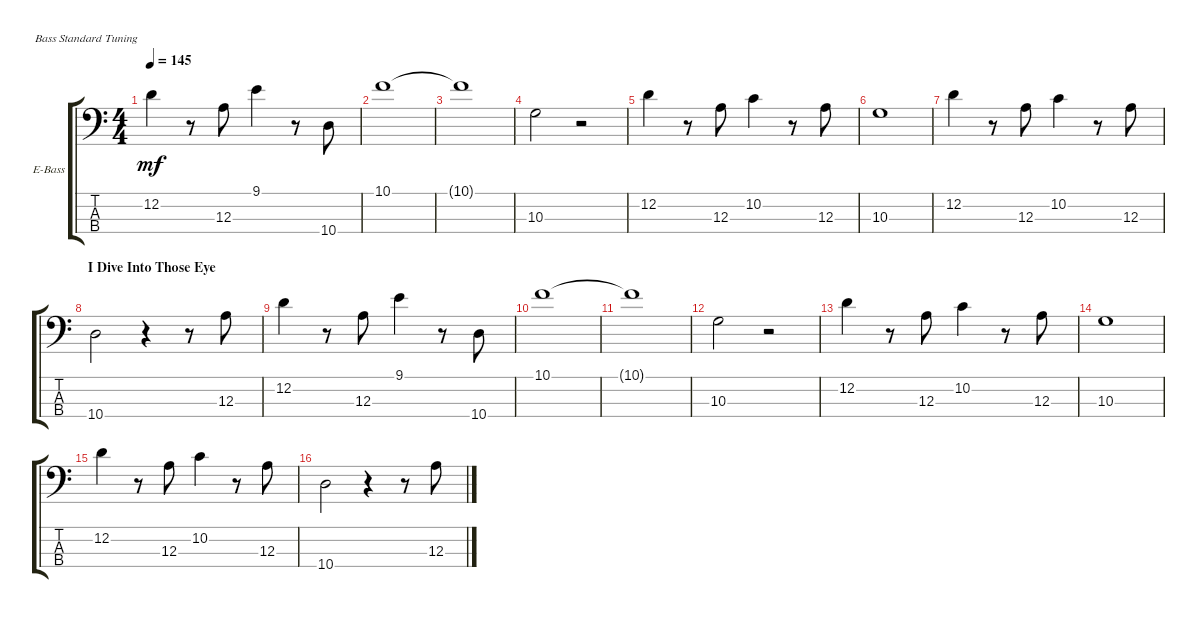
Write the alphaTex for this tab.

\defaultSystemsLayout 4
\bracketExtendMode groupsimilarinstruments
\firstSystemTrackNameOrientation horizontal
\otherSystemsTrackNameOrientation horizontal
\track ("Electric Bass" "E-Bass") {instrument electricbassfinger}
\staff {score tabs}
\tuning (G2 D2 A1 E1)
\ts (4 4)
\tempo 145
\clef f4
\ks c
12.2.4{dy mf} r.8 12.3.8 9.1.4 r.8 10.4.8 |
10.1.1 |
10.1{t}.1 |
10.3.2 r.2 |
12.2.4 r.8 12.3.8 10.2.4 r.8 12.3.8 |
10.3.1 |
12.2.4 r.8 12.3.8 10.2.4 r.8 12.3.8 |
\section ("" "I Dive Into Those Eye")
10.4.2 r.4 r.8 12.3.8 |
12.2.4 r.8 12.3.8 9.1.4 r.8 10.4.8 |
10.1.1 |
10.1{t}.1 |
10.3.2 r.2 |
12.2.4 r.8 12.3.8 10.2.4 r.8 12.3.8 |
10.3.1 |
12.2.4 r.8 12.3.8 10.2.4 r.8 12.3.8 |
10.4.2 r.4 r.8 12.3.8
